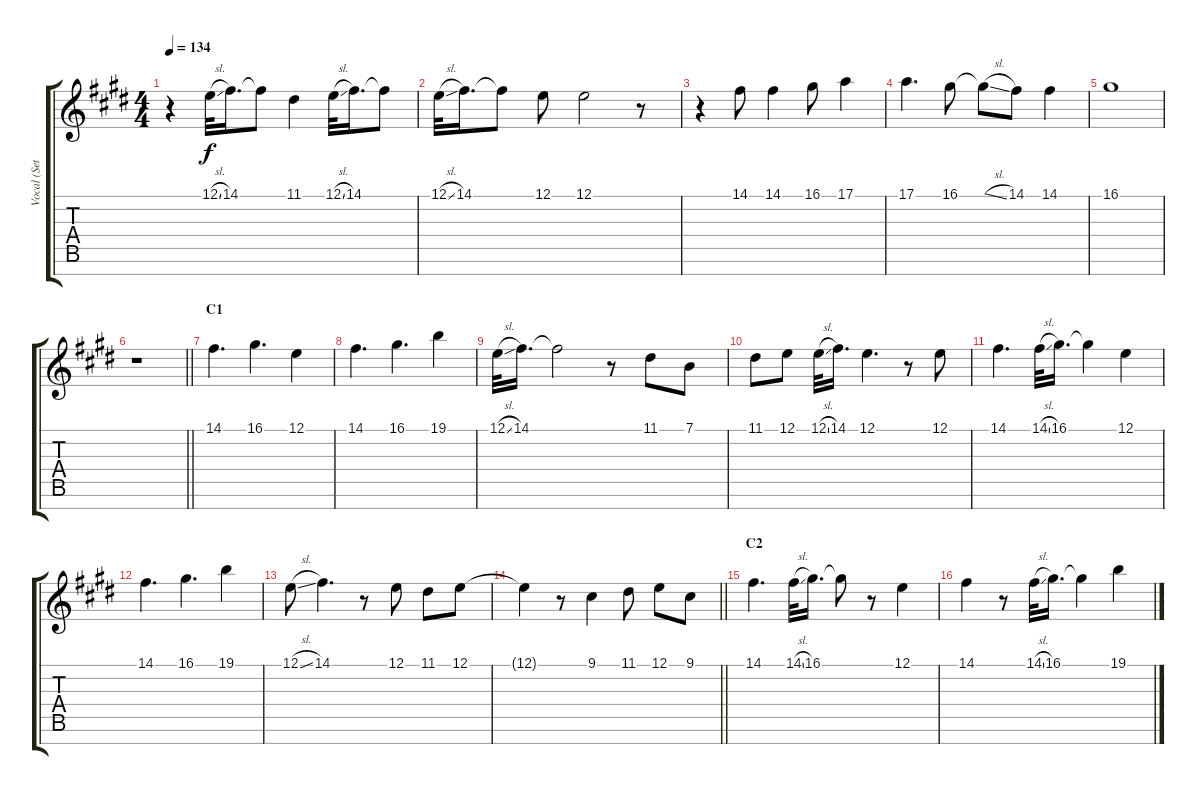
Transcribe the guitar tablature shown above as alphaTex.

\track ("Vocal (Setsuna)" "Vocal (Set") {instrument lead2sawtooth}
\staff {score tabs}
\tuning (E4 B3 G3 D3 A2 E2 B1) {hide}
\ts (4 4)
\tempo 134
\clef g2
\ks e
r.4{dy f} 12.1{sl}.32 14.1.16{d} 14.1{t}.8 11.1.4 12.1{sl}.32 14.1.16{d} 14.1{t}.8 |
12.1{sl}.32 14.1.16{d} 14.1{t}.8 12.1.8 12.1.2 r.8 |
r.4 14.1.8 14.1.4 16.1.8 17.1.4 |
17.1.4{d} 16.1.8 16.1{sl t}.8 14.1.8 14.1.4 |
16.1.1 |
\barLineRight lightlight
r.1 |
\section ("" "C1")
14.1.4{d} 16.1.4{d} 12.1.4 |
14.1.4{d} 16.1.4{d} 19.1.4 |
12.1{sl}.32 14.1.16{d} 14.1{t}.2 r.8 11.1.8 7.1.8 |
11.1.8 12.1.8 12.1{sl}.32 14.1.16{d} 12.1.4{d} r.8 12.1.8 |
14.1.4{d} 14.1{sl}.32 16.1.16{d} 16.1{t}.4 12.1.4 |
14.1.4{d} 16.1.4{d} 19.1.4 |
12.1{sl}.8 14.1.4{d} r.8 12.1.8 11.1.8 12.1.8 |
\barLineRight lightlight
12.1{t}.4 r.8 9.1.4 11.1.8 12.1.8 9.1.8 |
\section ("" "C2")
14.1.4{d} 14.1{sl}.32 16.1.16{d} 16.1{t}.8 r.8 12.1.4 |
14.1.4 r.8 14.1{sl}.32 16.1.16{d} 16.1{t}.4 19.1.4
